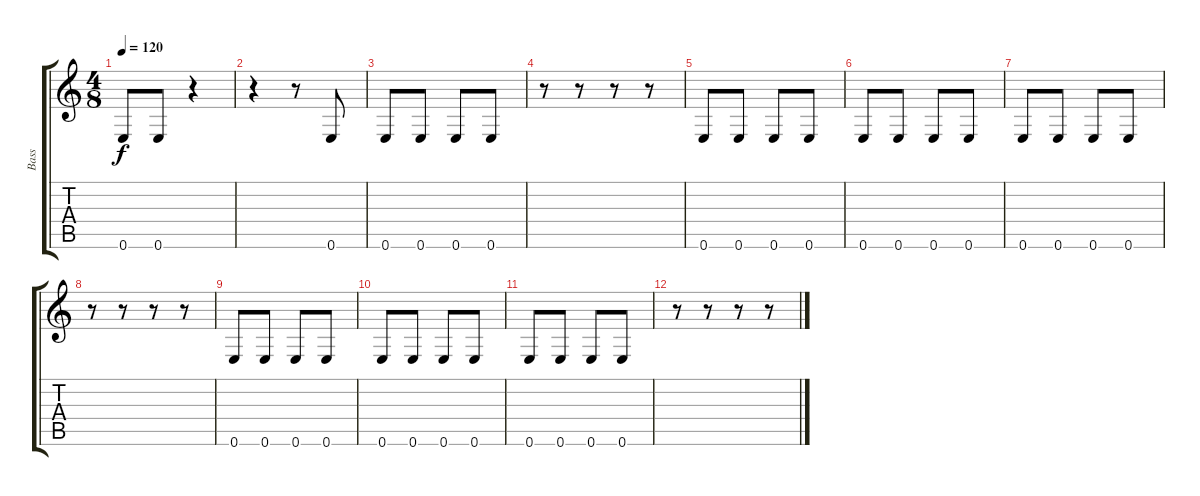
\track ("Bass" "Bass") {instrument slapbass2}
\staff {score tabs}
\tuning (E4 B3 G3 D3 A2 E2) {hide}
\ts (4 8)
\tempo 120
\clef g2
\ks c
0.6.8{dy f} 0.6.8 r.4 |
r.4 r.8 0.6.8 |
0.6.8 0.6.8 0.6.8 0.6.8 |
r.8 r.8 r.8 r.8 |
0.6.8{volume 8} 0.6.8 0.6.8 0.6.8 |
0.6.8 0.6.8 0.6.8 0.6.8 |
0.6.8{volume 4} 0.6.8 0.6.8 0.6.8 |
r.8 r.8 r.8 r.8 |
0.6.8{volume 0} 0.6.8 0.6.8 0.6.8 |
0.6.8 0.6.8 0.6.8 0.6.8 |
0.6.8 0.6.8 0.6.8 0.6.8 |
r.8 r.8 r.8 r.8
